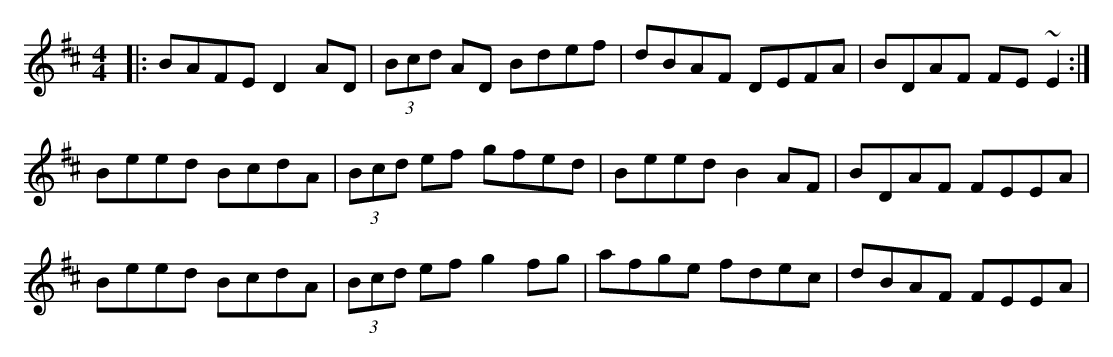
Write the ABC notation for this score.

X:1
M:4/4
K:D
|:BAFE D2AD|(3Bcd AD Bdef|dBAF DEFA|BDAF FE~E2:|
Beed BcdA|(3Bcd ef gfed|Beed B2AF|BDAF FEEA|
Beed BcdA|(3Bcd ef g2fg|afge fdec|dBAF FEEA|
